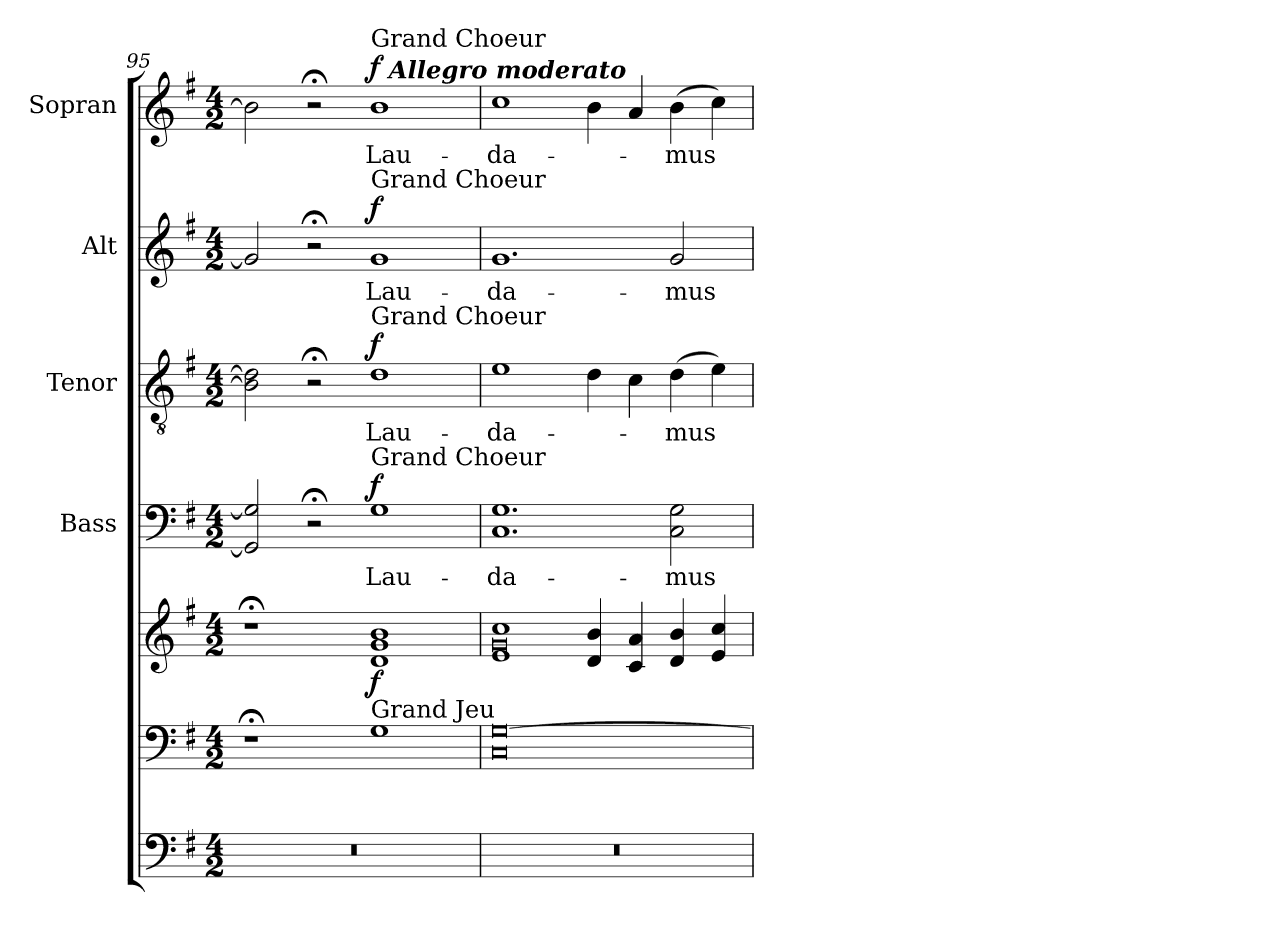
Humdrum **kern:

**kern	**kern	**kern	**dynam	**kern	**text	**dynam	**kern	**text	**dynam	**kern	**text	**dynam	**kern	**text	**dynam
*part6	*part5	*part5	*part5	*part4	*part4	*part4	*part3	*part3	*part3	*part2	*part2	*part2	*part1	*part1	*part1
*staff7	*staff6	*staff5	*staff5/6	*staff4	*staff4	*staff4	*staff3	*staff3	*staff3	*staff2	*staff2	*staff2	*staff1	*staff1	*staff1
*	*	*	*	*I"Bass	*	*	*I"Tenor	*	*	*I"Alt	*	*	*I"Sopran	*	*
*	*	*	*	*I'B.	*	*	*I'T.	*	*	*I'A.	*	*	*I'S.	*	*
*clefF4	*clefF4	*clefG2	*	*clefF4	*	*	*clefGv2	*	*	*clefG2	*	*	*clefG2	*	*
*k[f#]	*k[f#]	*k[f#]	*	*k[f#]	*	*	*k[f#]	*	*	*k[f#]	*	*	*k[f#]	*	*
*G:	*G:	*G:	*	*G:	*	*	*G:	*	*	*G:	*	*	*G:	*	*
*M4/2	*M4/2	*M4/2	*	*M4/2	*	*	*M4/2	*	*	*M4/2	*	*	*M4/2	*	*
=95	=95	=95	=95	=95	=95	=95	=95	=95	=95	=95	=95	=95	=95	=95	=95
*	*	*	*	*	*	*	*	*	*	*	*	*	*^	*	*
0r	1r;<	1r;<	.	2GG/] 2G/]	.	.	2B\] 2d\]	.	.	2g/]	.	.	2b\]	1ryy	.	.
.	.	.	.	2r;<	.	.	2r;<	.	.	2r;<	.	.	2r;<	.	.	.
!	!	!	!	!	!	!	!	!	!	!	!	!	!LO:TX:a:t=Grand Choeur	!	!	!
!	!	!	!	!	!	!	!	!	!	!LO:TX:a:t=Grand Choeur	!	!	!	!	!	!
!	!	!	!	!	!	!	!LO:TX:a:t=Grand Choeur	!	!	!	!	!	!	!	!	!
!	!	!	!	!LO:TX:a:t=Grand Choeur	!	!	!	!	!	!	!	!	!	!	!	!
!	!	!LO:TX:b:t=Grand Jeu	!	!	!	!	!	!	!	!	!	!	!	!	!	!
!	!	!	!LO:DY:b	!	!LO:LY:b	!LO:DY:a	!	!LO:LY:b	!LO:DY:a	!	!LO:LY:b	!LO:DY:a	!	!	!LO:LY:b	!LO:DY:a
.	1G	1d 1g 1b	f	1G	Lau-	f	1d	Lau-	f	1g	Lau-	f	1b	16ryy	Lau-	f
!	!	!	!	!	!	!	!	!	!	!	!	!	!	!LO:TX:a:Bi:t=Allegro moderato	!	!
.	.	.	.	.	.	.	.	.	.	.	.	.	.	2...ryy	.	.
=96	=96	=96	=96	=96	=96	=96	=96	=96	=96	=96	=96	=96	=96	=96	=96	=96
*	*	*^	*	*	*	*	*	*	*	*	*	*	*	*	*	*
!	!	!	!	!	!	!LO:LY:b	!	!	!LO:LY:b	!	!	!LO:LY:b	!	!	!	!LO:LY:b	!
*	*	*	*	*	*	*	*	*	*	*	*	*	*	*v	*v	*	*
0r	0C [0G	1e 1cc	0g	.	1.C 1.G	-da-	.	1e	-da-	.	1.g	-da-	.	1cc	-da-	.
.	.	4d/ 4b/	.	.	.	.	.	4d\	.	.	.	.	.	4b\	.	.
.	.	4c/ 4a/	.	.	.	.	.	4c\	.	.	.	.	.	4a/	.	.
!	!	!	!	!	!	!LO:LY:b	!	!	!LO:LY:b	!	!	!LO:LY:b	!	!	!LO:LY:b	!
.	.	4d/ 4b/	.	.	2C\ 2G\	-mus	.	(>4d\	-mus	.	2g/	-mus	.	(>4b\	-mus	.
.	.	4e/ 4cc/	.	.	.	.	.	4e\)	.	.	.	.	.	4cc\)	.	.
*	*	*v	*v	*	*	*	*	*	*	*	*	*	*	*	*	*
=	=	=	=	=	=	=	=	=	=	=	=	=	=	=	=
*-	*-	*-	*-	*-	*-	*-	*-	*-	*-	*-	*-	*-	*-	*-	*-
